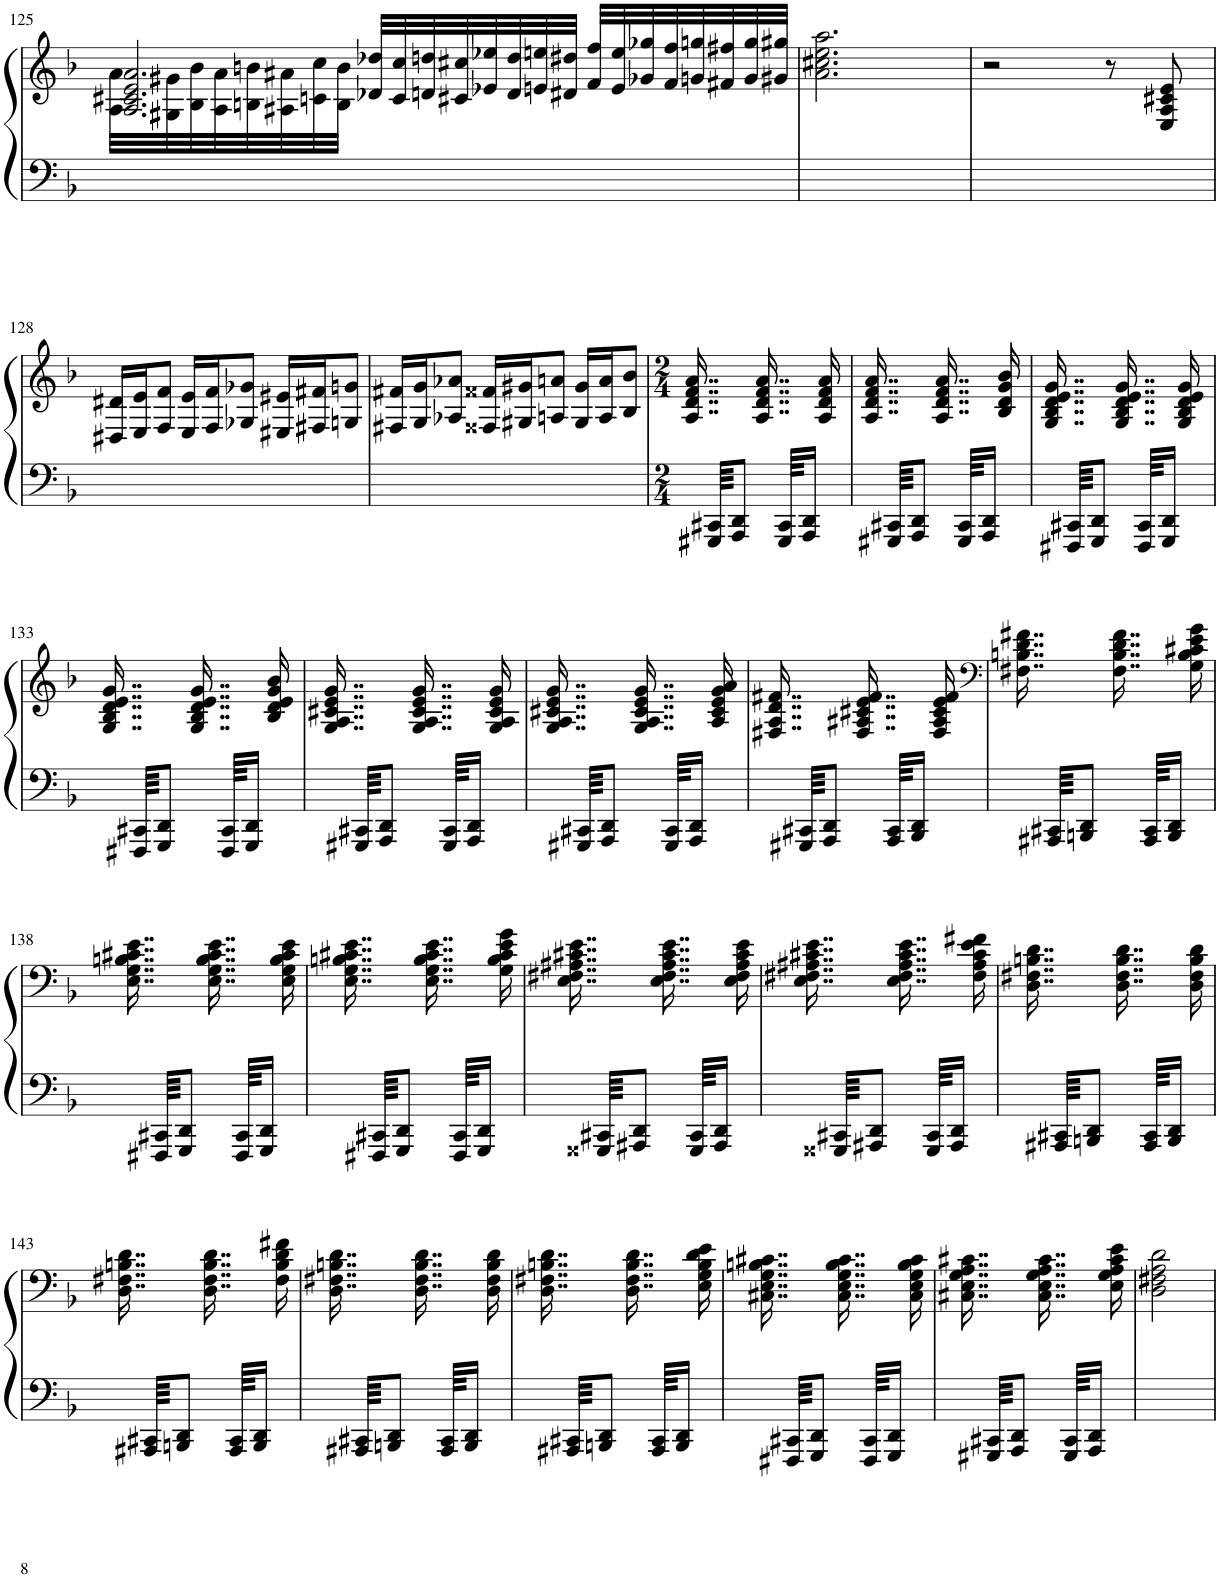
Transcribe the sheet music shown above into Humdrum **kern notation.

**kern	**kern
*part1	*part1
*staff2	*staff1
*I"Grand Piano	*
*I'Pno.	*
!!LO:PB:g=z
*clefF4	*clefG2
*k[b-]	*k[b-]
*M3/4	*M3/4
=125	=125
*	*^
2.ryy	32A\ 32a\LLL	2.A/ 2.c#X/ 2.e/ 2.a/
.	32G#X\ 32g#X\	.
.	32B-\ 32b-\	.
.	32A\ 32a\	.
.	32Bn\ 32bn\	.
.	32A#X\ 32a#X\	.
.	32cn\ 32cc\	.
.	32B\ 32b\JJJ	.
.	32d-X/ 32dd-X/LLL	.
.	32c/ 32cc/	.
.	32dn/ 32ddn/	.
.	32c#X/ 32cc#X/	.
.	32e-X/ 32ee-X/	.
.	32d/ 32dd/	.
.	32en/ 32een/	.
.	32d#X/ 32dd#X/JJJ	.
.	32f/ 32ff/LLL	.
.	32e/ 32ee/	.
.	32g-X/ 32gg-X/	.
.	32f/ 32ff/	.
.	32gn/ 32ggn/	.
.	32f#X/ 32ff#X/	.
.	32g/ 32gg/	.
.	32g#X/ 32gg#X/JJJ	.
*	*v	*v
=126	=126
2.ryy	2.a\ 2.cc#X\ 2.ee\ 2.aa\
=127	=127
2.ryy	2r
.	8r
.	8E/ 8A/ 8c#X/ 8e/
!!LO:LB:g=z
=128	=128
2.ryy	16D#X/ 16d#X/LL
.	16E/ 16e/J
.	8F/ 8f/J
.	16E/ 16e/LL
.	16F/ 16f/J
.	8G-X/ 8g-X/J
.	16E#X/ 16e#X/LL
.	16F#X/ 16f#X/J
.	8Gn/ 8gn/J
=129	=129
2.ryy	16F#X/ 16f#X/LL
.	16G/ 16g/J
.	8A-X/ 8a-X/J
.	16F##X/ 16f##X/LL
.	16G#X/ 16g#X/J
.	8An/ 8an/J
.	16G#/ 16g#/LL
.	16A/ 16a/J
.	8B-/ 8b-/J
=130	=130
*M2/4	*M2/4
*^	*
16..ryy	2ryy	16..A/ 16..d/ 16..f/ 16..a/
64GGG#X/ 64CC#X/KKKL	.	64ryy
8AAA/ 8DD/J	.	.
16..ryy	.	16..A/ 16..d/ 16..f/ 16..a/
64GGG#/ 64CC#/KKLL	.	64ryy
16AAA/ 16DD/JJ	.	.
16ryy	.	16A/ 16d/ 16f/ 16a/
=131	=131	=131
16..ryy	2ryy	16..A/ 16..d/ 16..f/ 16..a/
64GGG#X/ 64CC#X/KKKL	.	64ryy
8AAA/ 8DD/J	.	.
16..ryy	.	16..A/ 16..d/ 16..f/ 16..a/
64GGG#/ 64CC#/KKLL	.	64ryy
16AAA/ 16DD/JJ	.	.
16ryy	.	16B-/ 16d/ 16g/ 16b-/
=132	=132	=132
16..ryy	2ryy	16..G/ 16..B-/ 16..d/ 16..e/ 16..g/
64FFF#X/ 64CC#X/KKKL	.	64ryy
8GGG/ 8DD/J	.	.
16..ryy	.	16..G/ 16..B-/ 16..d/ 16..e/ 16..g/
64FFF#/ 64CC#/KKLL	.	64ryy
16GGG/ 16DD/JJ	.	.
16ryy	.	16G/ 16B-/ 16d/ 16e/ 16g/
!!LO:LB:g=z
=133	=133	=133
16..ryy	2ryy	16..G/ 16..B-/ 16..d/ 16..e/ 16..g/
64FFF#X/ 64CC#X/KKKL	.	64ryy
8GGG/ 8DD/J	.	.
16..ryy	.	16..G/ 16..B-/ 16..d/ 16..e/ 16..g/
64FFF#/ 64CC#/KKLL	.	64ryy
16GGG/ 16DD/JJ	.	.
16ryy	.	16B-/ 16d/ 16e/ 16g/ 16b-/
=134	=134	=134
16..ryy	2ryy	16..G/ 16..A/ 16..c#X/ 16..e/ 16..g/
64GGG#X/ 64CC#X/KKKL	.	64ryy
8AAA/ 8DD/J	.	.
16..ryy	.	16..G/ 16..A/ 16..c#/ 16..e/ 16..g/
64GGG#/ 64CC#/KKLL	.	64ryy
16AAA/ 16DD/JJ	.	.
16ryy	.	16G/ 16A/ 16c#/ 16e/ 16g/
=135	=135	=135
16..ryy	2ryy	16..G/ 16..A/ 16..c#X/ 16..e/ 16..g/
64GGG#X/ 64CC#X/KKKL	.	64ryy
8AAA/ 8DD/J	.	.
16..ryy	.	16..G/ 16..A/ 16..c#/ 16..e/ 16..g/
64GGG#/ 64CC#/KKLL	.	64ryy
16AAA/ 16DD/JJ	.	.
16ryy	.	16A/ 16c#/ 16e/ 16g/ 16a/
=136	=136	=136
16..ryy	2ryy	16..F#X/ 16..A/ 16..d/ 16..f#X/
64GGG#X/ 64CC#X/KKKL	.	64ryy
8AAA/ 8DD/J	.	.
16..ryy	.	16..F#/ 16..A#X/ 16..c#X/ 16..e/ 16..f#/
64AAA/ 64CC#/KKLL	.	64ryy
16BBB-/ 16DD/JJ	.	.
16ryy	.	16F#/ 16A#/ 16c#/ 16e/ 16f#/
=137	=137	=137
*	*	*clefF4
16..ryy	2ryy	16..F#X\ 16..Bn\ 16..d\ 16..f#X\
64AAA#X/ 64CC#X/KKKL	.	64ryy
8BBBn/ 8DD/J	.	.
16..ryy	.	16..F#\ 16..B\ 16..d\ 16..f#\
64AAA#/ 64CC#/KKLL	.	64ryy
16BBB/ 16DD/JJ	.	.
16ryy	.	16G\ 16B\ 16c#X\ 16e\ 16g\
!!LO:LB:g=z
=138	=138	=138
16..ryy	2ryy	16..E\ 16..G\ 16..Bn\ 16..c#X\ 16..e\
64FFF#X/ 64CC#X/KKKL	.	64ryy
8GGG/ 8DD/J	.	.
16..ryy	.	16..E\ 16..G\ 16..B\ 16..c#\ 16..e\
64FFF#/ 64CC#/KKLL	.	64ryy
16GGG/ 16DD/JJ	.	.
16ryy	.	16E\ 16G\ 16B\ 16c#\ 16e\
=139	=139	=139
16..ryy	2ryy	16..E\ 16..G\ 16..Bn\ 16..c#X\ 16..e\
64FFF#X/ 64CC#X/KKKL	.	64ryy
8GGG/ 8DD/J	.	.
16..ryy	.	16..E\ 16..G\ 16..B\ 16..c#\ 16..e\
64FFF#/ 64CC#/KKLL	.	64ryy
16GGG/ 16DD/JJ	.	.
16ryy	.	16G\ 16B\ 16c#\ 16e\ 16g\
=140	=140	=140
16..ryy	2ryy	16..E\ 16..F#X\ 16..A#X\ 16..c#X\ 16..e\
64GGG##X/ 64CC#X/KKKL	.	64ryy
8AAA#X/ 8DD/J	.	.
16..ryy	.	16..E\ 16..F#\ 16..A#\ 16..c#\ 16..e\
64GGG##/ 64CC#/KKLL	.	64ryy
16AAA#/ 16DD/JJ	.	.
16ryy	.	16E\ 16F#\ 16A#\ 16c#\ 16e\
=141	=141	=141
16..ryy	2ryy	16..E\ 16..F#X\ 16..A#X\ 16..c#X\ 16..e\
64GGG##X/ 64CC#X/KKKL	.	64ryy
8AAA#X/ 8DD/J	.	.
16..ryy	.	16..E\ 16..F#\ 16..A#\ 16..c#\ 16..e\
64GGG##/ 64CC#/KKLL	.	64ryy
16AAA#/ 16DD/JJ	.	.
16ryy	.	16F#\ 16A#\ 16c#\ 16e\ 16f#X\
=142	=142	=142
16..ryy	2ryy	16..D\ 16..F#X\ 16..Bn\ 16..d\
64AAA#X/ 64CC#X/KKKL	.	64ryy
8BBBn/ 8DD/J	.	.
16..ryy	.	16..D\ 16..F#\ 16..B\ 16..d\
64AAA#/ 64CC#/KKLL	.	64ryy
16BBB/ 16DD/JJ	.	.
16ryy	.	16D\ 16F#\ 16B\ 16d\
!!LO:LB:g=z
=143	=143	=143
16..ryy	2ryy	16..D\ 16..F#X\ 16..Bn\ 16..d\
64AAA#X/ 64CC#X/KKKL	.	64ryy
8BBBn/ 8DD/J	.	.
16..ryy	.	16..D\ 16..F#\ 16..B\ 16..d\
64AAA#/ 64CC#/KKLL	.	64ryy
16BBB/ 16DD/JJ	.	.
16ryy	.	16F#\ 16B\ 16d\ 16f#X\
=144	=144	=144
16..ryy	2ryy	16..D\ 16..F#X\ 16..Bn\ 16..d\
64AAA#X/ 64CC#X/KKKL	.	64ryy
8BBBn/ 8DD/J	.	.
16..ryy	.	16..D\ 16..F#\ 16..B\ 16..d\
64AAA#/ 64CC#/KKLL	.	64ryy
16BBB/ 16DD/JJ	.	.
16ryy	.	16D\ 16F#\ 16B\ 16d\
=145	=145	=145
16..ryy	2ryy	16..D\ 16..F#X\ 16..Bn\ 16..d\
64AAA#X/ 64CC#X/KKKL	.	64ryy
8BBBn/ 8DD/J	.	.
16..ryy	.	16..D\ 16..F#\ 16..B\ 16..d\
64AAA#/ 64CC#/KKLL	.	64ryy
16BBB/ 16DD/JJ	.	.
16ryy	.	16E\ 16G\ 16B\ 16d\ 16e\
=146	=146	=146
16..ryy	2ryy	16..C#X\ 16..E\ 16..G\ 16..Bn\ 16..c#X\
64FFF#X/ 64CC#X/KKKL	.	64ryy
8GGG/ 8DD/J	.	.
16..ryy	.	16..C#\ 16..E\ 16..G\ 16..B\ 16..c#\
64FFF#/ 64CC#/KKLL	.	64ryy
16GGG/ 16DD/JJ	.	.
16ryy	.	16C#\ 16E\ 16G\ 16B\ 16c#\
=147	=147	=147
16..ryy	2ryy	16..C#X\ 16..E\ 16..G\ 16..A\ 16..c#X\
64GGG#X/ 64CC#X/KKKL	.	64ryy
8AAA/ 8DD/J	.	.
16..ryy	.	16..C#\ 16..E\ 16..G\ 16..A\ 16..c#\
64GGG#/ 64CC#/KKLL	.	64ryy
16AAA/ 16DD/JJ	.	.
16ryy	.	16E\ 16G\ 16A\ 16c#\ 16e\
*v	*v	*
=148	=148
2ryy	2D\ 2F#X\ 2A\ 2d\
=	=
*-	*-
